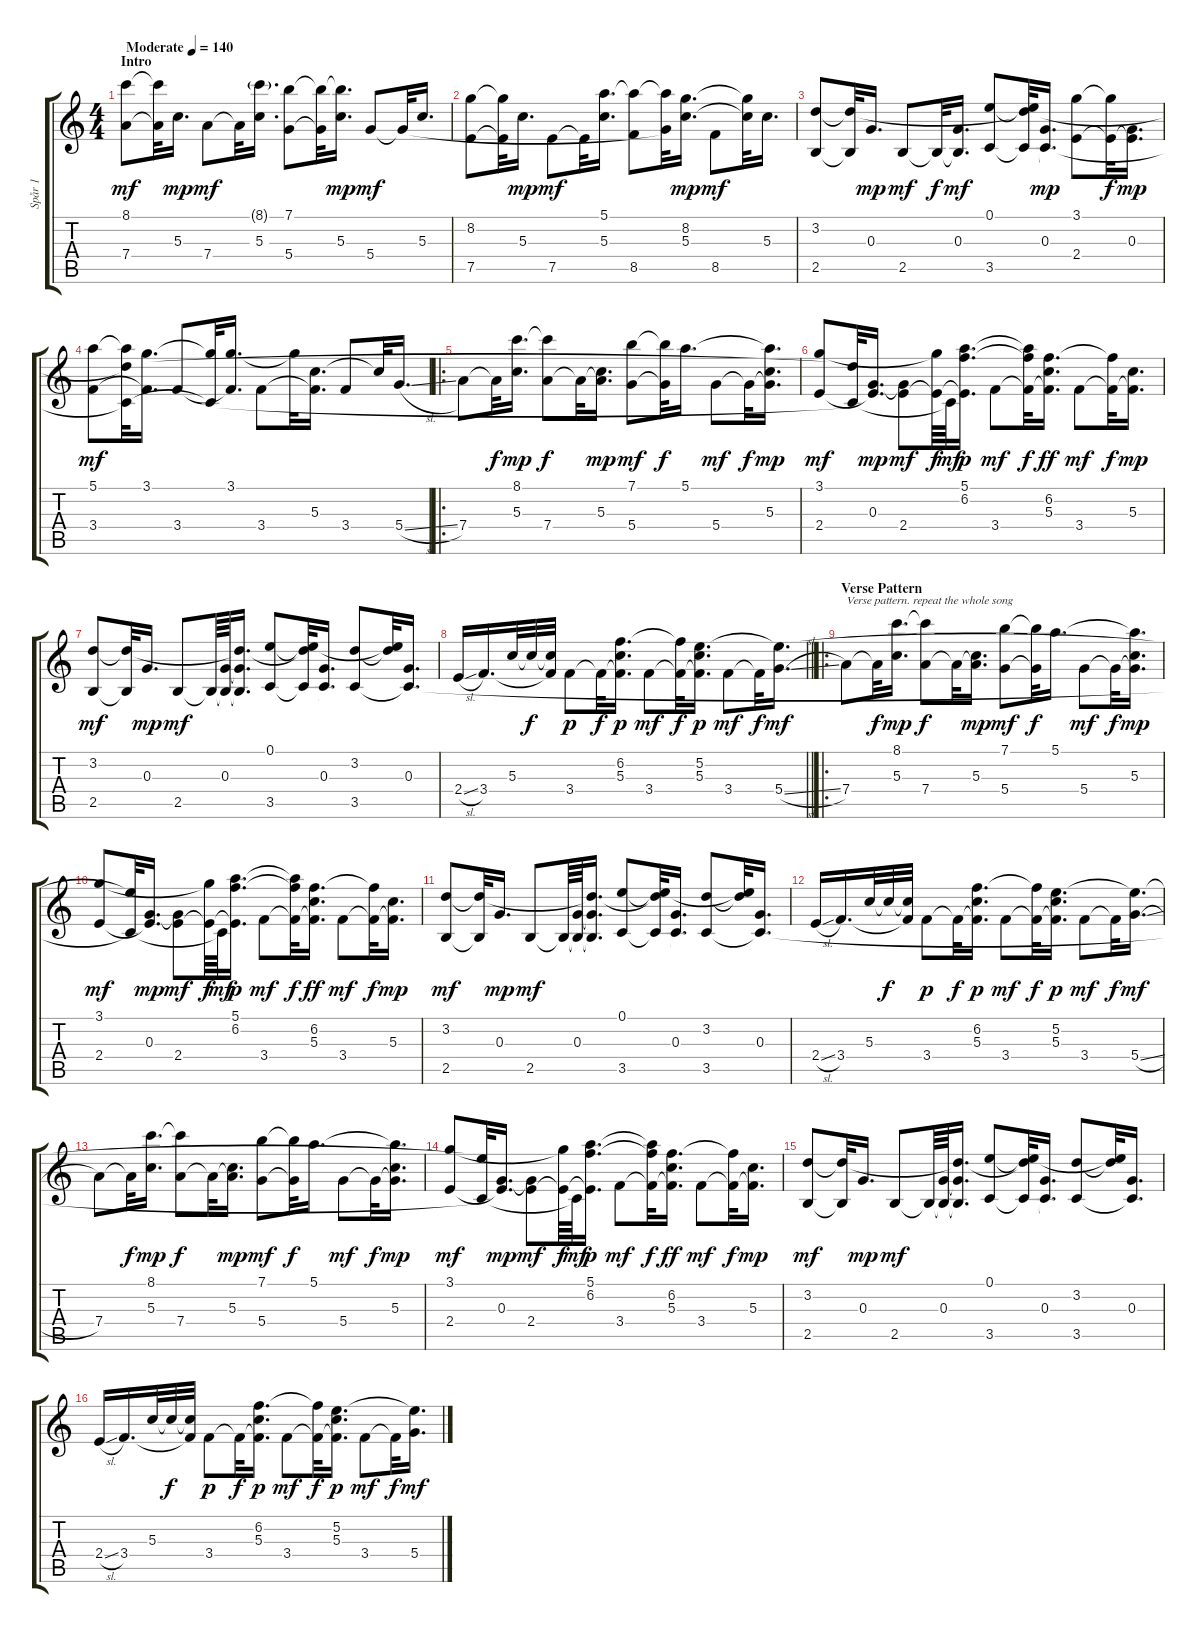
\track ("Spår 1" "Spår 1") {instrument acousticguitarnylon}
\staff {score tabs}
\tuning (E4 B3 G3 D3 A2 E2) {hide}
\ts (4 4)
\section ("" "Intro")
\tempo (140 "Moderate")
\clef g2
\ks c
(8.1 7.4).8{dy mf instrument acousticguitarnylon} (8.1{t} 7.4{t}).32 5.3.16{d dy mp} 7.4.8{dy mf} 7.4{t}.32 (8.1{g} 5.3).16{d} (7.1 5.4).8 (7.1{t} 5.4{t}).32 (7.1{t} 5.3).16{d dy mp} 5.4.8{dy mf} 5.4{t}.32 5.3.16{d} |
(8.2 7.5).8 (8.2{t} 7.5{t}).32 5.3.16{d dy mp} 7.5.8{dy mf} 7.5{t}.32 (5.1 5.3).16{d} (5.1{t} 8.5).8 (5.1{t} 5.4{t}).32 (8.2 5.3).16{d dy mp} 8.5.8{dy mf} (8.2{t} 5.3{t}).32 5.3.16{d} |
(3.2 2.5).8 (3.2{t} 2.5{t}).32 0.3.16{d dy mp} 2.5.8{dy mf} 2.5{t}.32{dy f} (0.3 2.5{t}).16{d dy mf} (0.1 3.5).8 (0.1{t} 3.2{t} 3.5{t}).32 (0.3 3.5{t}).16{d dy mp} (3.1 2.4).8 (3.1{t} 2.4{t}).32{dy f} (0.3 2.4{t}).16{d dy mp} |
(5.1 3.4).8{dy mf} (5.1{t} 3.2{t} 3.5{t}).32 (3.1 3.4{t}).16{d} 3.4.8 (3.1{t} 3.5{t}).32 (3.1 3.4{t}).16{d} 3.4.8 3.1{t}.32 (5.3 3.4{t}).16{d} 3.4.8 5.3{t}.32 5.4{sl}.16{d} |
\ro
7.4.8 7.4{t}.32{dy f} (8.1 5.3).16{d dy mp} (8.1{t} 7.4).8{dy f} 7.4{t}.32 (5.3 7.4{t}).16{d dy mp} (7.1 5.4).8{dy mf} (7.1{t} 5.4{t}).32{dy f} 5.1.16{d} 5.4.8{dy mf} 5.4{t}.32{dy f} (5.1{t} 5.3 5.4{t}).16{d dy mp} |
(3.1 2.4).8{dy mf} (3.2{t} 3.5{t}).32 (0.3 2.4{t}).16{d dy mp} (0.3{t} 2.4).8{dy mf} (3.1{t} 2.4{t}).64{dy f} 3.5{t}.64{dy mf} (5.1 6.2 2.4{t}).16{d dy p} 3.4.8{dy mf} (5.1{t} 6.2{t} 3.4{t}).32{dy f} (6.2 5.3 3.4{t}).16{d dy ff} 3.4.8{dy mf} (6.2{t} 3.4{t}).32{dy f} (5.3 3.4{t}).16{d dy mp} |
(3.2 2.5).8{dy mf} (3.2{t} 2.5{t}).32 0.3.16{d dy mp} 2.5.8{dy mf} 2.5{t}.64 (0.3 2.5{t}).64 (3.2{t} 0.3{t} 2.5{t}).16{d} (0.1 3.5).8 (0.1{t} 3.2{t} 3.5{t}).32 (0.3 3.5{t}).16{d} (3.2 3.5).8 (0.1{t} 3.2{t}).32 (0.3 3.5{t}).16{d} |
\barLineRight lightlight
2.4{sl}.16 3.4.16{d} 5.3.32 5.3{t}.32{dy f} (5.3{t} 3.4{t}).32 3.4.8{dy p} 3.4{t}.32{dy f} (6.2 5.3 3.4{t}).16{d dy p} 3.4.8{dy mf} (6.2{t} 3.4{t}).32{dy f} (5.2 5.3 3.4{t}).16{d dy p} 3.4.8{dy mf} 3.4{t}.32{dy f} (5.2{t} 5.4{sl}).16{d dy mf} |
\ro
\section ("" "Verse Pattern")
7.4.8{txt "Verse pattern. repeat the whole song"} 7.4{t}.32{dy f} (8.1 5.3).16{d dy mp} (8.1{t} 7.4).8{dy f} 7.4{t}.32 (5.3 7.4{t}).16{d dy mp} (7.1 5.4).8{dy mf} (7.1{t} 5.4{t}).32{dy f} 5.1.16{d} 5.4.8{dy mf} 5.4{t}.32{dy f} (5.1{t} 5.3 5.4{t}).16{d dy mp} |
(3.1 2.4).8{dy mf} (5.2{t} 3.5{t}).32 (0.3 2.4{t}).16{d dy mp} (0.3{t} 2.4).8{dy mf} (3.1{t} 2.4{t}).64{dy f} 3.5{t}.64{dy mf} (5.1 6.2 2.4{t}).16{d dy p} 3.4.8{dy mf} (5.1{t} 6.2{t} 3.4{t}).32{dy f} (6.2 5.3 3.4{t}).16{d dy ff} 3.4.8{dy mf} (6.2{t} 3.4{t}).32{dy f} (5.3 3.4{t}).16{d dy mp} |
(3.2 2.5).8{dy mf} (3.2{t} 2.5{t}).32 0.3.16{d dy mp} 2.5.8{dy mf} 2.5{t}.64 (0.3 2.5{t}).64 (3.2{t} 0.3{t} 2.5{t}).16{d} (0.1 3.5).8 (0.1{t} 3.2{t} 3.5{t}).32 (0.3 3.5{t}).16{d} (3.2 3.5).8 (0.1{t} 3.2{t}).32 (0.3 3.5{t}).16{d} |
2.4{sl}.16 3.4.16{d} 5.3.32 5.3{t}.32{dy f} (5.3{t} 3.4{t}).32 3.4.8{dy p} 3.4{t}.32{dy f} (6.2 5.3 3.4{t}).16{d dy p} 3.4.8{dy mf} (6.2{t} 3.4{t}).32{dy f} (5.2 5.3 3.4{t}).16{d dy p} 3.4.8{dy mf} 3.4{t}.32{dy f} (5.2{t} 5.4{sl}).16{d dy mf} |
7.4.8 7.4{t}.32{dy f} (8.1 5.3).16{d dy mp} (8.1{t} 7.4).8{dy f} 7.4{t}.32 (5.3 7.4{t}).16{d dy mp} (7.1 5.4).8{dy mf} (7.1{t} 5.4{t}).32{dy f} 5.1.16{d} 5.4.8{dy mf} 5.4{t}.32{dy f} (5.1{t} 5.3 5.4{t}).16{d dy mp} |
(3.1 2.4).8{dy mf} (5.2{t} 3.5{t}).32 (0.3 2.4{t}).16{d dy mp} (0.3{t} 2.4).8{dy mf} (3.1{t} 2.4{t}).64{dy f} 3.5{t}.64{dy mf} (5.1 6.2 2.4{t}).16{d dy p} 3.4.8{dy mf} (5.1{t} 6.2{t} 3.4{t}).32{dy f} (6.2 5.3 3.4{t}).16{d dy ff} 3.4.8{dy mf} (6.2{t} 3.4{t}).32{dy f} (5.3 3.4{t}).16{d dy mp} |
(3.2 2.5).8{dy mf} (3.2{t} 2.5{t}).32 0.3.16{d dy mp} 2.5.8{dy mf} 2.5{t}.64 (0.3 2.5{t}).64 (3.2{t} 0.3{t} 2.5{t}).16{d} (0.1 3.5).8 (0.1{t} 3.2{t} 3.5{t}).32 (0.3 3.5{t}).16{d} (3.2 3.5).8 (0.1{t} 3.2{t}).32 (0.3 3.5{t}).16{d} |
2.4{sl}.16 3.4.16{d} 5.3.32 5.3{t}.32{dy f} (5.3{t} 3.4{t}).32 3.4.8{dy p} 3.4{t}.32{dy f} (6.2 5.3 3.4{t}).16{d dy p} 3.4.8{dy mf} (6.2{t} 3.4{t}).32{dy f} (5.2 5.3 3.4{t}).16{d dy p} 3.4.8{dy mf} 3.4{t}.32{dy f} (5.2{t} 5.4{sl}).16{d dy mf}
